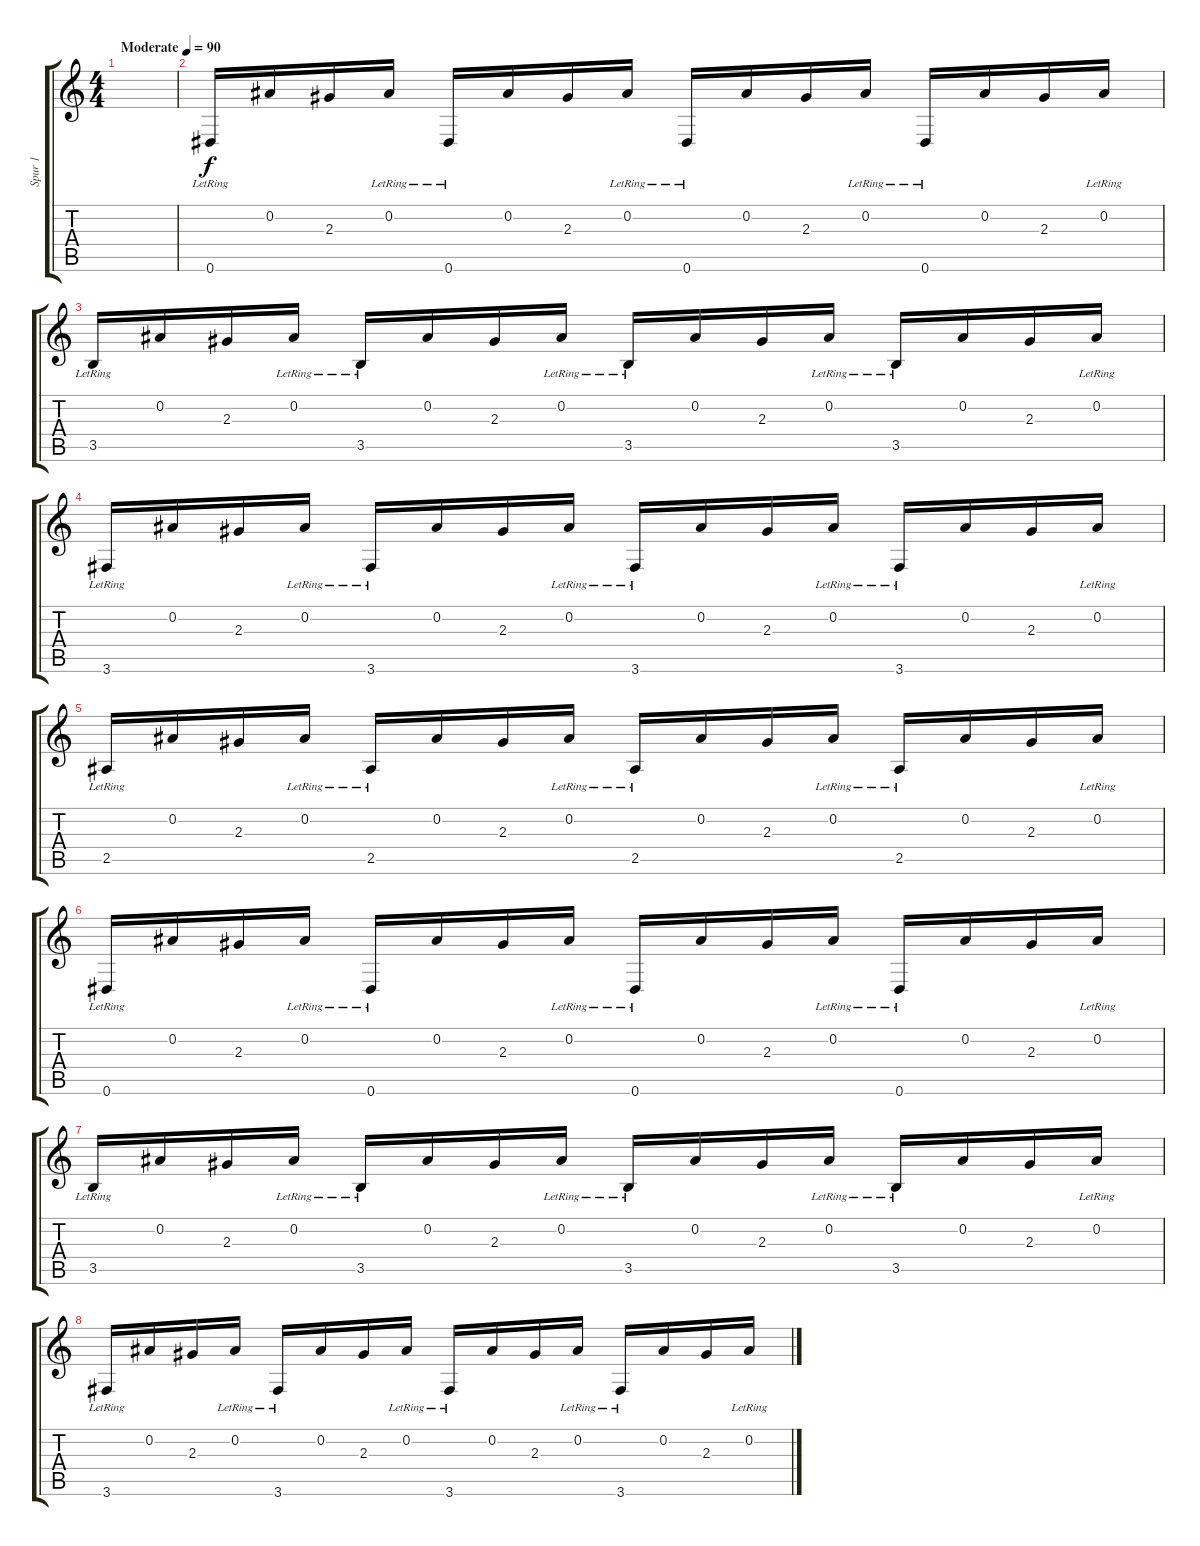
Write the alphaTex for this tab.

\track ("Spur 1" "Spur 1") {instrument acousticguitarnylon}
\staff {score tabs}
\tuning (Eb4 Bb3 Gb3 Db3 Ab2 Eb2) {hide}
\ts (4 4)
\tempo (90 "Moderate")
\clef g2
\ks c
|
0.6{lr}.16 0.2.16 2.3.16 0.2{lr}.16 0.6{lr}.16 0.2.16 2.3.16 0.2{lr}.16 0.6{lr}.16 0.2.16 2.3.16 0.2{lr}.16 0.6{lr}.16 0.2.16 2.3.16 0.2{lr}.16 |
3.5{lr}.16 0.2.16 2.3.16 0.2{lr}.16 3.5{lr}.16 0.2.16 2.3.16 0.2{lr}.16 3.5{lr}.16 0.2.16 2.3.16 0.2{lr}.16 3.5{lr}.16 0.2.16 2.3.16 0.2{lr}.16 |
3.6{lr}.16 0.2.16 2.3.16 0.2{lr}.16 3.6{lr}.16 0.2.16 2.3.16 0.2{lr}.16 3.6{lr}.16 0.2.16 2.3.16 0.2{lr}.16 3.6{lr}.16 0.2.16 2.3.16 0.2{lr}.16 |
2.5{lr}.16 0.2.16 2.3.16 0.2{lr}.16 2.5{lr}.16 0.2.16 2.3.16 0.2{lr}.16 2.5{lr}.16 0.2.16 2.3.16 0.2{lr}.16 2.5{lr}.16 0.2.16 2.3.16 0.2{lr}.16 |
0.6{lr}.16 0.2.16 2.3.16 0.2{lr}.16 0.6{lr}.16 0.2.16 2.3.16 0.2{lr}.16 0.6{lr}.16 0.2.16 2.3.16 0.2{lr}.16 0.6{lr}.16 0.2.16 2.3.16 0.2{lr}.16 |
3.5{lr}.16 0.2.16 2.3.16 0.2{lr}.16 3.5{lr}.16 0.2.16 2.3.16 0.2{lr}.16 3.5{lr}.16 0.2.16 2.3.16 0.2{lr}.16 3.5{lr}.16 0.2.16 2.3.16 0.2{lr}.16 |
3.6{lr}.16 0.2.16 2.3.16 0.2{lr}.16 3.6{lr}.16 0.2.16 2.3.16 0.2{lr}.16 3.6{lr}.16 0.2.16 2.3.16 0.2{lr}.16 3.6{lr}.16 0.2.16 2.3.16 0.2{lr}.16
